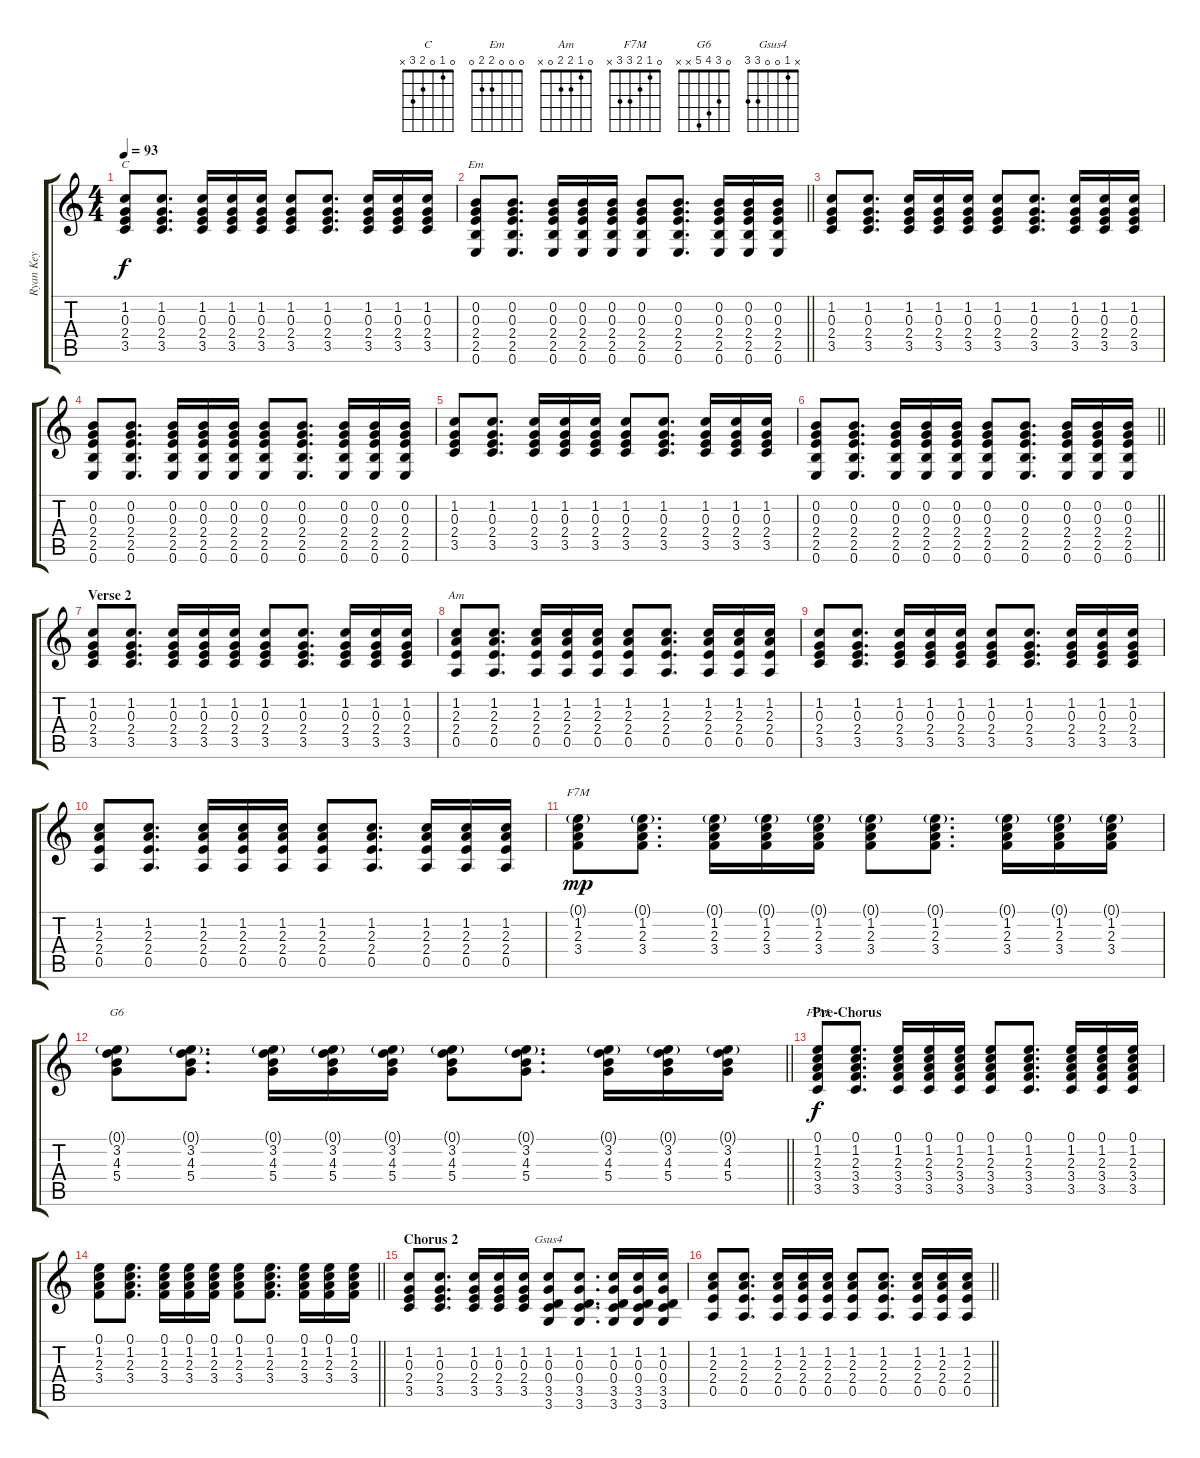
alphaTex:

\track ("Ryan Key" "Ryan Key") {instrument acousticguitarsteel}
\staff {score tabs}
\tuning (E4 B3 G3 D3 A2 E2) {hide}
\chord ("C" 0 1 0 2 3 x)
\chord ("Em" 0 0 0 2 2 0)
\chord ("Am" 0 1 2 2 0 x)
\chord ("F7M" 0 1 2 3 x x)
\chord ("G6" 0 3 4 5 x x)
\chord ("F7M" 0 1 2 3 3 x)
\chord ("Gsus4" x 1 0 0 3 3)
\ts (4 4)
\tempo 93
\clef g2
\ks c
(1.2 0.3 2.4 3.5).8{ch "C" dy f} (1.2 0.3 2.4 3.5).8{d} (1.2 0.3 2.4 3.5).16 (1.2 0.3 2.4 3.5).16 (1.2 0.3 2.4 3.5).16 (1.2 0.3 2.4 3.5).8 (1.2 0.3 2.4 3.5).8{d} (1.2 0.3 2.4 3.5).16 (1.2 0.3 2.4 3.5).16 (1.2 0.3 2.4 3.5).16 |
\barLineRight lightlight
(0.2 0.3 2.4 2.5 0.6).8{ch "Em"} (0.2 0.3 2.4 2.5 0.6).8{d} (0.2 0.3 2.4 2.5 0.6).16 (0.2 0.3 2.4 2.5 0.6).16 (0.2 0.3 2.4 2.5 0.6).16 (0.2 0.3 2.4 2.5 0.6).8 (0.2 0.3 2.4 2.5 0.6).8{d} (0.2 0.3 2.4 2.5 0.6).16 (0.2 0.3 2.4 2.5 0.6).16 (0.2 0.3 2.4 2.5 0.6).16 |
(1.2 0.3 2.4 3.5).8 (1.2 0.3 2.4 3.5).8{d} (1.2 0.3 2.4 3.5).16 (1.2 0.3 2.4 3.5).16 (1.2 0.3 2.4 3.5).16 (1.2 0.3 2.4 3.5).8 (1.2 0.3 2.4 3.5).8{d} (1.2 0.3 2.4 3.5).16 (1.2 0.3 2.4 3.5).16 (1.2 0.3 2.4 3.5).16 |
(0.2 0.3 2.4 2.5 0.6).8 (0.2 0.3 2.4 2.5 0.6).8{d} (0.2 0.3 2.4 2.5 0.6).16 (0.2 0.3 2.4 2.5 0.6).16 (0.2 0.3 2.4 2.5 0.6).16 (0.2 0.3 2.4 2.5 0.6).8 (0.2 0.3 2.4 2.5 0.6).8{d} (0.2 0.3 2.4 2.5 0.6).16 (0.2 0.3 2.4 2.5 0.6).16 (0.2 0.3 2.4 2.5 0.6).16 |
(1.2 0.3 2.4 3.5).8 (1.2 0.3 2.4 3.5).8{d} (1.2 0.3 2.4 3.5).16 (1.2 0.3 2.4 3.5).16 (1.2 0.3 2.4 3.5).16 (1.2 0.3 2.4 3.5).8 (1.2 0.3 2.4 3.5).8{d} (1.2 0.3 2.4 3.5).16 (1.2 0.3 2.4 3.5).16 (1.2 0.3 2.4 3.5).16 |
\barLineRight lightlight
(0.2 0.3 2.4 2.5 0.6).8 (0.2 0.3 2.4 2.5 0.6).8{d} (0.2 0.3 2.4 2.5 0.6).16 (0.2 0.3 2.4 2.5 0.6).16 (0.2 0.3 2.4 2.5 0.6).16 (0.2 0.3 2.4 2.5 0.6).8 (0.2 0.3 2.4 2.5 0.6).8{d} (0.2 0.3 2.4 2.5 0.6).16 (0.2 0.3 2.4 2.5 0.6).16 (0.2 0.3 2.4 2.5 0.6).16 |
\section ("" "Verse 2")
(1.2 0.3 2.4 3.5).8 (1.2 0.3 2.4 3.5).8{d} (1.2 0.3 2.4 3.5).16 (1.2 0.3 2.4 3.5).16 (1.2 0.3 2.4 3.5).16 (1.2 0.3 2.4 3.5).8 (1.2 0.3 2.4 3.5).8{d} (1.2 0.3 2.4 3.5).16 (1.2 0.3 2.4 3.5).16 (1.2 0.3 2.4 3.5).16 |
(1.2 2.3 2.4 0.5).8{ch "Am"} (1.2 2.3 2.4 0.5).8{d} (1.2 2.3 2.4 0.5).16 (1.2 2.3 2.4 0.5).16 (1.2 2.3 2.4 0.5).16 (1.2 2.3 2.4 0.5).8 (1.2 2.3 2.4 0.5).8{d} (1.2 2.3 2.4 0.5).16 (1.2 2.3 2.4 0.5).16 (1.2 2.3 2.4 0.5).16 |
(1.2 0.3 2.4 3.5).8 (1.2 0.3 2.4 3.5).8{d} (1.2 0.3 2.4 3.5).16 (1.2 0.3 2.4 3.5).16 (1.2 0.3 2.4 3.5).16 (1.2 0.3 2.4 3.5).8 (1.2 0.3 2.4 3.5).8{d} (1.2 0.3 2.4 3.5).16 (1.2 0.3 2.4 3.5).16 (1.2 0.3 2.4 3.5).16 |
(1.2 2.3 2.4 0.5).8 (1.2 2.3 2.4 0.5).8{d} (1.2 2.3 2.4 0.5).16 (1.2 2.3 2.4 0.5).16 (1.2 2.3 2.4 0.5).16 (1.2 2.3 2.4 0.5).8 (1.2 2.3 2.4 0.5).8{d} (1.2 2.3 2.4 0.5).16 (1.2 2.3 2.4 0.5).16 (1.2 2.3 2.4 0.5).16 |
(0.1{g} 1.2 2.3 3.4).8{ch "F7M" dy mp} (0.1{g} 1.2 2.3 3.4).8{d} (0.1{g} 1.2 2.3 3.4).16 (0.1{g} 1.2 2.3 3.4).16 (0.1{g} 1.2 2.3 3.4).16 (0.1{g} 1.2 2.3 3.4).8 (0.1{g} 1.2 2.3 3.4).8{d} (0.1{g} 1.2 2.3 3.4).16 (0.1{g} 1.2 2.3 3.4).16 (0.1{g} 1.2 2.3 3.4).16 |
\barLineRight lightlight
(0.1{g} 3.2 4.3 5.4).8{ch "G6"} (0.1{g} 3.2 4.3 5.4).8{d} (0.1{g} 3.2 4.3 5.4).16 (0.1{g} 3.2 4.3 5.4).16 (0.1{g} 3.2 4.3 5.4).16 (0.1{g} 3.2 4.3 5.4).8 (0.1{g} 3.2 4.3 5.4).8{d} (0.1{g} 3.2 4.3 5.4).16 (0.1{g} 3.2 4.3 5.4).16 (0.1{g} 3.2 4.3 5.4).16 |
\section ("" "Pre-Chorus")
(0.1 1.2 2.3 3.4 3.5).8{ch "F7M" dy f} (0.1 1.2 2.3 3.4 3.5).8{d} (0.1 1.2 2.3 3.4 3.5).16 (0.1 1.2 2.3 3.4 3.5).16 (0.1 1.2 2.3 3.4 3.5).16 (0.1 1.2 2.3 3.4 3.5).8 (0.1 1.2 2.3 3.4 3.5).8{d} (0.1 1.2 2.3 3.4 3.5).16 (0.1 1.2 2.3 3.4 3.5).16 (0.1 1.2 2.3 3.4 3.5).16 |
\barLineRight lightlight
(0.1 1.2 2.3 3.4).8 (0.1 1.2 2.3 3.4).8{d} (0.1 1.2 2.3 3.4).16 (0.1 1.2 2.3 3.4).16 (0.1 1.2 2.3 3.4).16 (0.1 1.2 2.3 3.4).8 (0.1 1.2 2.3 3.4).8{d} (0.1 1.2 2.3 3.4).16 (0.1 1.2 2.3 3.4).16 (0.1 1.2 2.3 3.4).16 |
\section ("" "Chorus 2")
(1.2 0.3 2.4 3.5).8 (1.2 0.3 2.4 3.5).8{d} (1.2 0.3 2.4 3.5).16 (1.2 0.3 2.4 3.5).16 (1.2 0.3 2.4 3.5).16 (1.2 0.3 0.4 3.5 3.6).8{ch "Gsus4"} (1.2 0.3 0.4 3.5 3.6).8{d} (1.2 0.3 0.4 3.5 3.6).16 (1.2 0.3 0.4 3.5 3.6).16 (1.2 0.3 0.4 3.5 3.6).16 |
\barLineRight lightlight
(1.2 2.3 2.4 0.5).8 (1.2 2.3 2.4 0.5).8{d} (1.2 2.3 2.4 0.5).16 (1.2 2.3 2.4 0.5).16 (1.2 2.3 2.4 0.5).16 (1.2 2.3 2.4 0.5).8 (1.2 2.3 2.4 0.5).8{d} (1.2 2.3 2.4 0.5).16 (1.2 2.3 2.4 0.5).16 (1.2 2.3 2.4 0.5).16
